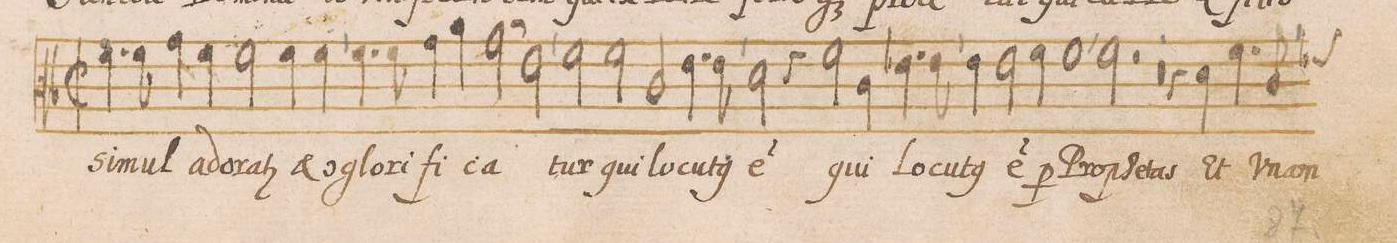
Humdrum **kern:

**kern	**text	**text
*I"DISCANTVS	*	*
*clefC3	*	*
*k[b-]	*	*
*met(C|)	*	*
*M3/1	*	*
=149-	=149-	=149-
*M2/1	*	*
*met(C|)	*	*
*mmet(c)	*	*
4.f\	si-	.
8f\	-mul	.
4g\	a-	.
4f\	-do-	.
2f\	-ra-	.
4f\	-t(ur)	.
4f\	et	.
=150-	=150-	=150-
4.f\	[con]-	.
8f\	-glo-	.
4g\	-ri-	.
4a\	-fi-	.
(2g\	-ca-	.
2e\)	.	.
=151-	=151-	=151-
2f\	-tur	.
2f\	qui	.
2c\	lo-	.
4.e\	-cu-	.
8e\	-t(us)	.
=152-	=152-	=152-
2d\	est	.
4r	.	.
2f\	qui	.
4c\	Lo-	.
4.e-X\	-cu-	.
8e-\	-tu(s)	.
=153-	=153-	=153-
4e-X\	est	.
2e-\	per	.
4f\	Pro-	.
1f\	-phe-	.
=154-	=154-	=154-
2f\	-tas	.
2r	.	.
0r	.	.
=155-	=155-	=155-
4r	.	.
4d\	et	.
4.f\	U-	.
8c\	-nam	.
*-	*-	*-
